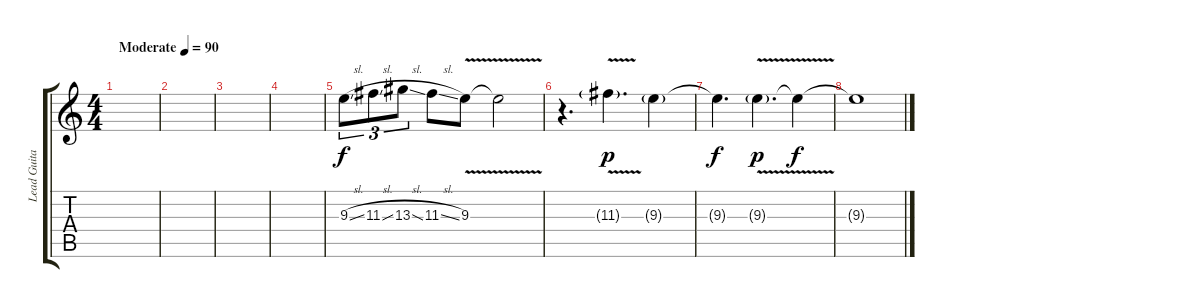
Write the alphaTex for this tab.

\track ("Lead Guitar II" "Lead Guita") {instrument overdrivenguitar}
\staff {score tabs}
\tuning (E4 B3 G3 D3 A2 E2) {hide}
\ts (4 4)
\tempo (90 "Moderate")
\clef g2
\ks c
|
|
|
|
9.3{sl}.8{tu (3 2)} 11.3{sl}.8{tu (3 2)} 13.3{sl}.8{tu (3 2)} 11.3{sl}.8 9.3{v}.8 9.3{t}.2{txt "" dy f} |
r.4{d} 11.3{v g}.4{d dy p} 9.3{g}.4 |
9.3{t}.4{d dy f} 9.3{v g}.4{d dy p} 9.3{t}.4{dy f} |
9.3{t}.1
